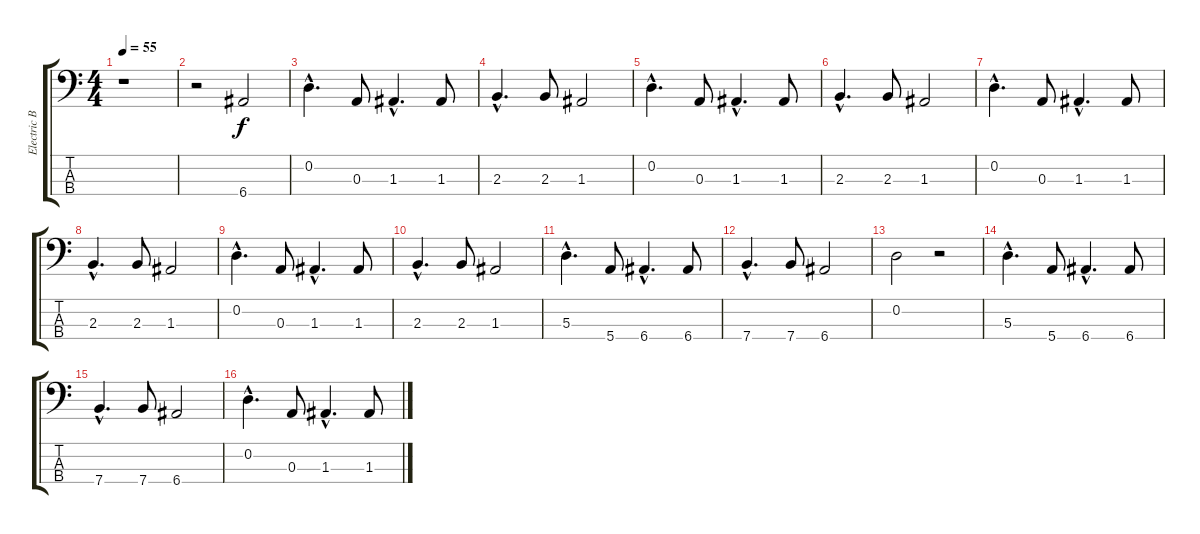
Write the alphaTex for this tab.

\track ("Electric Bass" "Electric B") {instrument electricbassfinger}
\staff {score tabs}
\tuning (G2 D2 A1 E1) {hide}
\ts (4 4)
\tempo 55
\clef f4
\ks c
r.1{dy f} |
r.2 6.4.2 |
0.2{hac}.4{d} 0.3.8 1.3{hac}.4{d} 1.3.8 |
2.3{hac}.4{d} 2.3.8 1.3.2 |
0.2{hac}.4{d} 0.3.8 1.3{hac}.4{d} 1.3.8 |
2.3{hac}.4{d} 2.3.8 1.3.2 |
0.2{hac}.4{d} 0.3.8 1.3{hac}.4{d} 1.3.8 |
2.3{hac}.4{d} 2.3.8 1.3.2 |
0.2{hac}.4{d} 0.3.8 1.3{hac}.4{d} 1.3.8 |
2.3{hac}.4{d} 2.3.8 1.3.2 |
5.3{hac}.4{d} 5.4.8 6.4{hac}.4{d} 6.4.8 |
7.4{hac}.4{d} 7.4.8 6.4.2 |
0.2.2 r.2 |
5.3{hac}.4{d} 5.4.8 6.4{hac}.4{d} 6.4.8 |
7.4{hac}.4{d} 7.4.8 6.4.2 |
0.2{hac}.4{d} 0.3.8 1.3{hac}.4{d} 1.3.8
